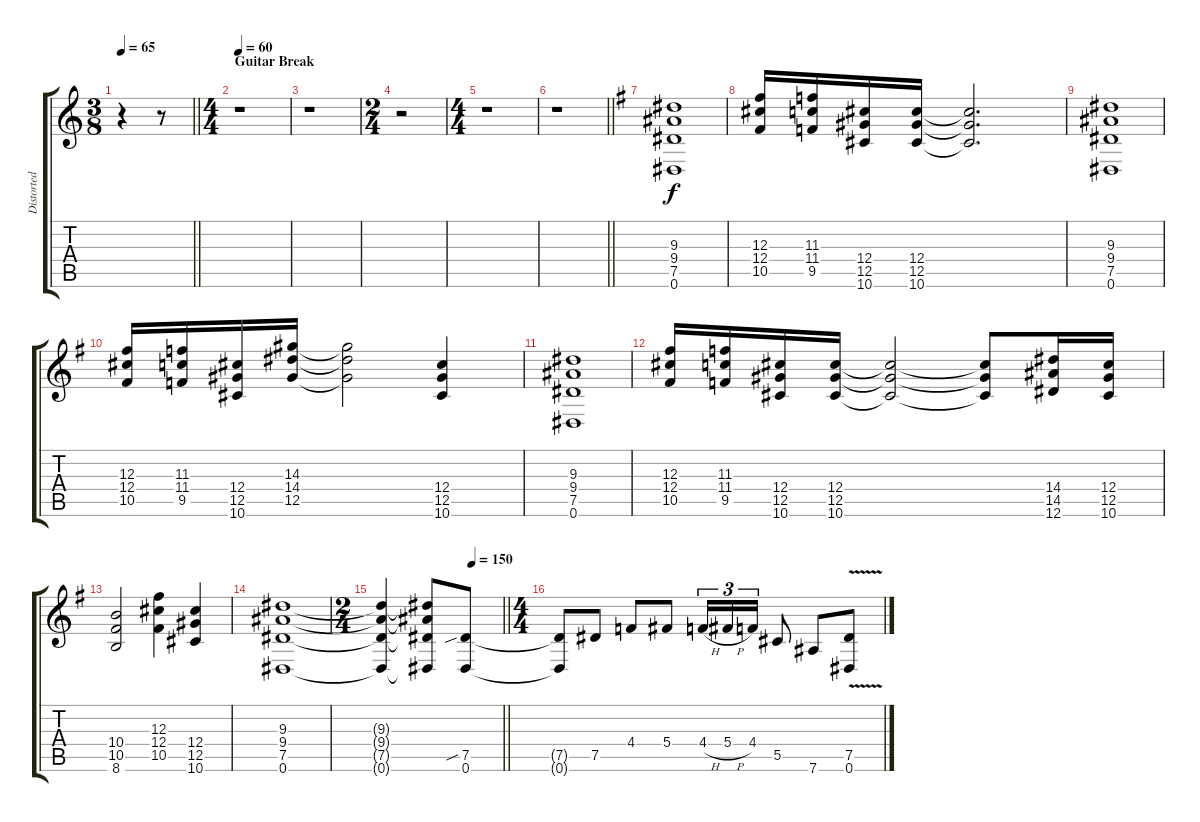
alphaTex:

\track ("Distorted Rhythm" "Distorted ") {instrument distortionguitar}
\staff {score tabs}
\tuning (Eb4 Bb3 Gb3 Db3 Ab2 Eb2) {hide}
\ts (3 8)
\tempo 65
\clef g2
\barLineRight lightlight
\ks c
r.4{dy f} r.8 |
\ts (4 4)
\section ("" "Guitar Break")
\tempo 60
r.1 |
r.1 |
\ts (2 4)
r.2 |
\ts (4 4)
r.1 |
\barLineRight lightlight
r.1 |
\ks g
(9.3 9.4 7.5 0.6).1 |
(12.3 12.4 10.5).16 (11.3 11.4 9.5).16 (12.4 12.5 10.6).16 (12.4 12.5 10.6).16 (12.4{t} 12.5{t} 10.6{t}).2{d} |
(9.3 9.4 7.5 0.6).1 |
(12.3 12.4 10.5).16 (11.3 11.4 9.5).16 (12.4 12.5 10.6).16 (14.3 14.4 12.5).16 (14.3{t} 14.4{t} 12.5{t}).2 (12.4 12.5 10.6).4 |
(9.3 9.4 7.5 0.6).1 |
(12.3 12.4 10.5).16 (11.3 11.4 9.5).16 (12.4 12.5 10.6).16 (12.4 12.5 10.6).16 (12.4{t} 12.5{t} 10.6{t}).2 (12.4{t} 12.5{t} 10.6{t}).8 (14.4 14.5 12.6).16 (12.4 12.5 10.6).16 |
(10.4 10.5 8.6).2 (12.3 12.4 10.5).4 (12.4 12.5 10.6).4 |
(9.3 9.4 7.5 0.6).1 |
\ts (2 4)
\tempo (150 0.75)
\barLineRight lightlight
(9.3{t} 9.4{t} 7.5{t} 0.6{t}).4 (9.3{t} 9.4{t} 7.5{t} 0.6{t}).8 (7.5{sib} 0.6).8 |
\ts (4 4)
(7.5{t} 0.6{t}).8 7.5.8 4.4.8 5.4.8 4.4{h}.16{tu (3 2)} 5.4{h}.16{tu (3 2)} 4.4.16{tu (3 2)} 5.5.8 7.6.8 (7.5{v} 0.6{v}).8
